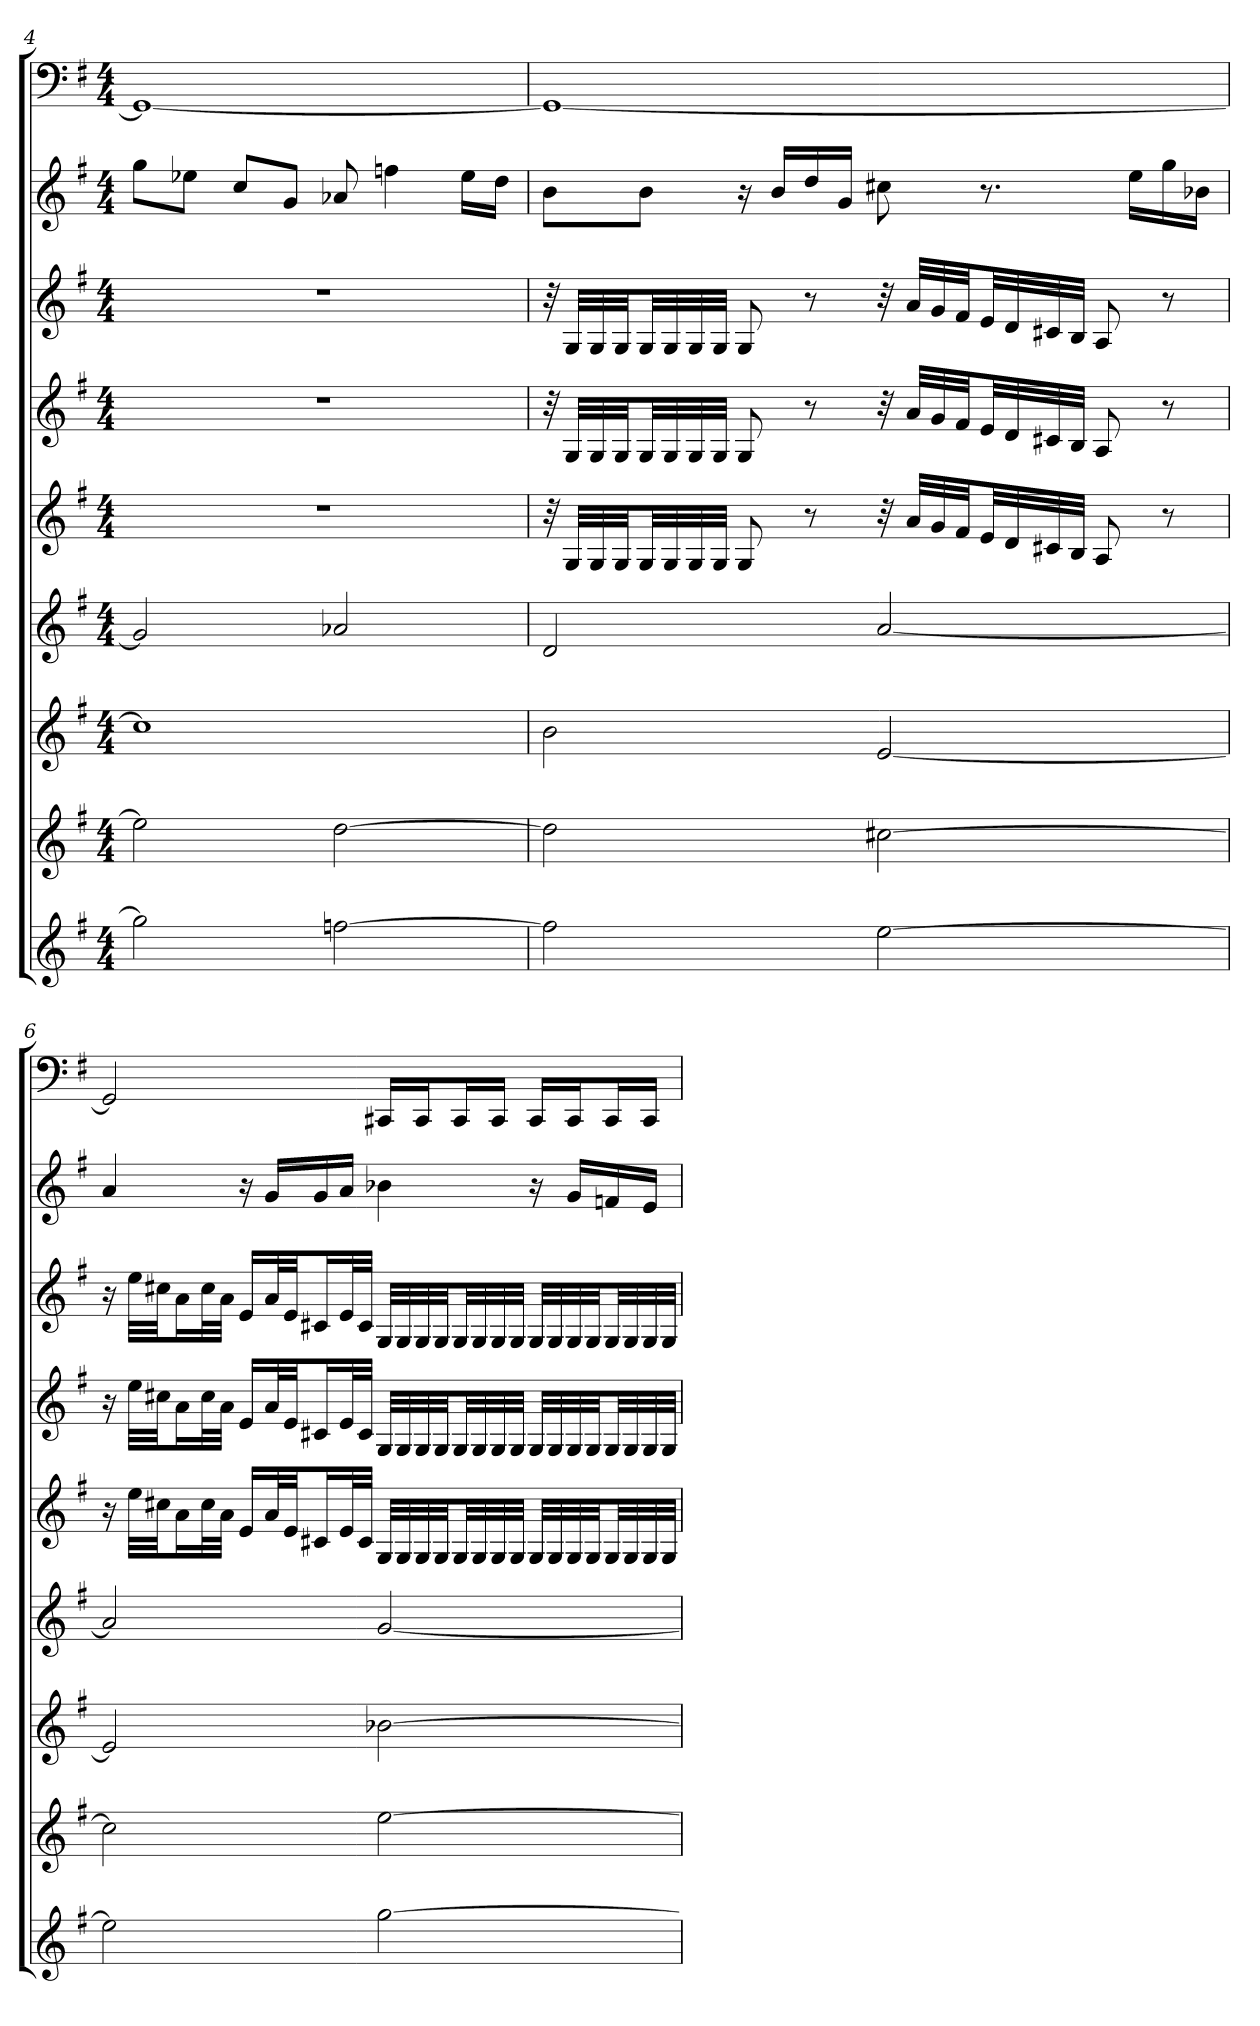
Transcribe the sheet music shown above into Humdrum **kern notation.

**kern	**kern	**kern	**kern	**kern	**kern	**kern	**kern	**kern
*part9	*part8	*part7	*part6	*part5	*part4	*part3	*part2	*part1
*staff9	*staff8	*staff7	*staff6	*staff5	*staff4	*staff3	*staff2	*staff1
*clefG2	*clefG2	*clefG2	*clefG2	*clefG2	*clefG2	*clefG2	*clefG2	*clefF4
*k[f#]	*k[f#]	*k[f#]	*k[f#]	*k[f#]	*k[f#]	*k[f#]	*k[f#]	*k[f#]
*G:	*G:	*G:	*G:	*G:	*G:	*G:	*G:	*G:
*M4/4	*M4/4	*M4/4	*M4/4	*M4/4	*M4/4	*M4/4	*M4/4	*M4/4
=4	=4	=4	=4	=4	=4	=4	=4	=4
2gg]	2ee-]	1cc]	2g]	1r	1r	1r	8gg\L	1GG_
.	.	.	.	.	.	.	8ee-X\J	.
.	.	.	.	.	.	.	8cc/L	.
.	.	.	.	.	.	.	8g/J	.
[2ffn	[2dd	.	2a-X	.	.	.	8a-X	.
.	.	.	.	.	.	.	4ffn	.
.	.	.	.	.	.	.	16ee-\LL	.
.	.	.	.	.	.	.	16dd\JJ	.
=5	=5	=5	=5	=5	=5	=5	=5	=5
2ff]	2dd]	2b	2d	32r	32r	32r	8b\L	1GG_
.	.	.	.	32G/LLL	32G/LLL	32G/LLL	.	.
.	.	.	.	32G/	32G/	32G/	.	.
.	.	.	.	32G/JJ	32G/JJ	32G/JJ	.	.
.	.	.	.	32G/LL	32G/LL	32G/LL	8b\J	.
.	.	.	.	32G/	32G/	32G/	.	.
.	.	.	.	32G/	32G/	32G/	.	.
.	.	.	.	32G/JJJ	32G/JJJ	32G/JJJ	.	.
.	.	.	.	8G	8G	8G	16r	.
.	.	.	.	.	.	.	16b/LL	.
.	.	.	.	8r	8r	8r	16dd/	.
.	.	.	.	.	.	.	16g/JJ	.
[2ee	[2cc#X	[2e	[2a	32r	32r	32r	8cc#X	.
.	.	.	.	32a/LLL	32a/LLL	32a/LLL	.	.
.	.	.	.	32g/	32g/	32g/	.	.
.	.	.	.	32f#/JJ	32f#/JJ	32f#/JJ	.	.
.	.	.	.	32e/LL	32e/LL	32e/LL	8.r	.
.	.	.	.	32d/	32d/	32d/	.	.
.	.	.	.	32c#X/	32c#X/	32c#X/	.	.
.	.	.	.	32B/JJJ	32B/JJJ	32B/JJJ	.	.
.	.	.	.	8A	8A	8A	.	.
.	.	.	.	.	.	.	16ee\LL	.
.	.	.	.	8r	8r	8r	16gg\	.
.	.	.	.	.	.	.	16b-X\JJ	.
=6	=6	=6	=6	=6	=6	=6	=6	=6
2ee]	2cc#]	2e]	2a]	16r	16r	16r	4a	2GG]
.	.	.	.	32ee\LLL	32ee\LLL	32ee\LLL	.	.
.	.	.	.	32cc#X\JJ	32cc#X\JJ	32cc#X\JJ	.	.
.	.	.	.	16a\L	16a\L	16a\L	.	.
.	.	.	.	32cc#\L	32cc#\L	32cc#\L	.	.
.	.	.	.	32a\JJJ	32a\JJJ	32a\JJJ	.	.
.	.	.	.	16e/LL	16e/LL	16e/LL	16r	.
.	.	.	.	32a/L	32a/L	32a/L	16g/LL	.
.	.	.	.	32e/JJ	32e/JJ	32e/JJ	.	.
.	.	.	.	16c#X/L	16c#X/L	16c#X/L	16g/	.
.	.	.	.	32e/L	32e/L	32e/L	16a/JJ	.
.	.	.	.	32c#/JJJ	32c#/JJJ	32c#/JJJ	.	.
[2gg	[2ee	[2b-X	[2g	32G/LLL	32G/LLL	32G/LLL	4b-X	16CC#X/LL
.	.	.	.	32G/	32G/	32G/	.	.
.	.	.	.	32G/	32G/	32G/	.	16CC#/J
.	.	.	.	32G/JJ	32G/JJ	32G/JJ	.	.
.	.	.	.	32G/LL	32G/LL	32G/LL	.	16CC#/L
.	.	.	.	32G/	32G/	32G/	.	.
.	.	.	.	32G/	32G/	32G/	.	16CC#/JJ
.	.	.	.	32G/JJJ	32G/JJJ	32G/JJJ	.	.
.	.	.	.	32G/LLL	32G/LLL	32G/LLL	16r	16CC#/LL
.	.	.	.	32G/	32G/	32G/	.	.
.	.	.	.	32G/	32G/	32G/	16g/LL	16CC#/J
.	.	.	.	32G/JJ	32G/JJ	32G/JJ	.	.
.	.	.	.	32G/LL	32G/LL	32G/LL	16fn/	16CC#/L
.	.	.	.	32G/	32G/	32G/	.	.
.	.	.	.	32G/	32G/	32G/	16e/JJ	16CC#/JJ
.	.	.	.	32G/JJJ	32G/JJJ	32G/JJJ	.	.
=	=	=	=	=	=	=	=	=
*-	*-	*-	*-	*-	*-	*-	*-	*-
